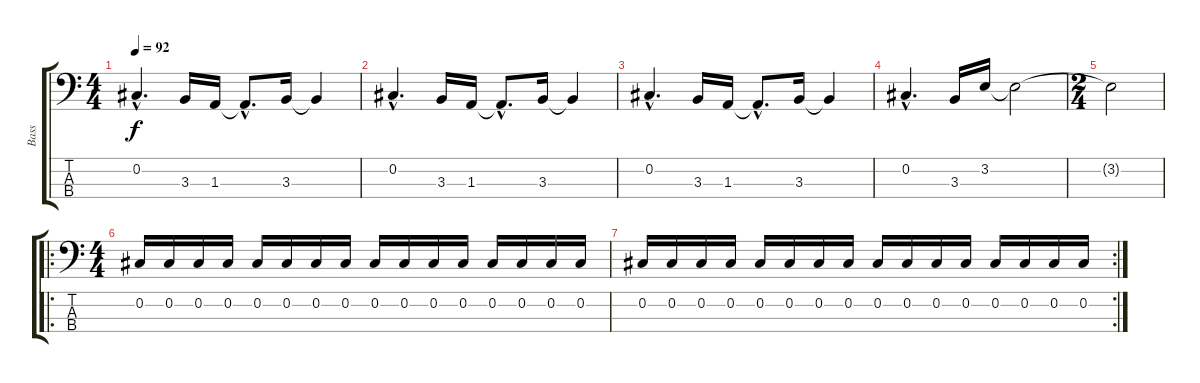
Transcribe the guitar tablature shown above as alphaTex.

\track ("Bass" "Bass") {instrument electricbasspick}
\staff {score tabs}
\tuning (Gb2 Db2 Ab1 Eb1) {hide}
\ts (4 4)
\tempo 92
\clef f4
\ks c
0.2{hac}.4{d dy f} 3.3.16 1.3.16 1.3{hac t}.8{d} 3.3.16 3.3{t}.4 |
0.2{hac}.4{d} 3.3.16 1.3.16 1.3{hac t}.8{d} 3.3.16 3.3{t}.4 |
0.2{hac}.4{d} 3.3.16 1.3.16 1.3{hac t}.8{d} 3.3.16 3.3{t}.4 |
0.2{hac}.4{d} 3.3.16 3.2.16 3.2{t}.2 |
\ts (2 4)
3.2{t}.2 |
\ro
\ts (4 4)
0.2.16 0.2.16 0.2.16 0.2.16 0.2.16 0.2.16 0.2.16 0.2.16 0.2.16 0.2.16 0.2.16 0.2.16 0.2.16 0.2.16 0.2.16 0.2.16 |
\rc 2
0.2.16 0.2.16 0.2.16 0.2.16 0.2.16 0.2.16 0.2.16 0.2.16 0.2.16 0.2.16 0.2.16 0.2.16 0.2.16 0.2.16 0.2.16 0.2.16
